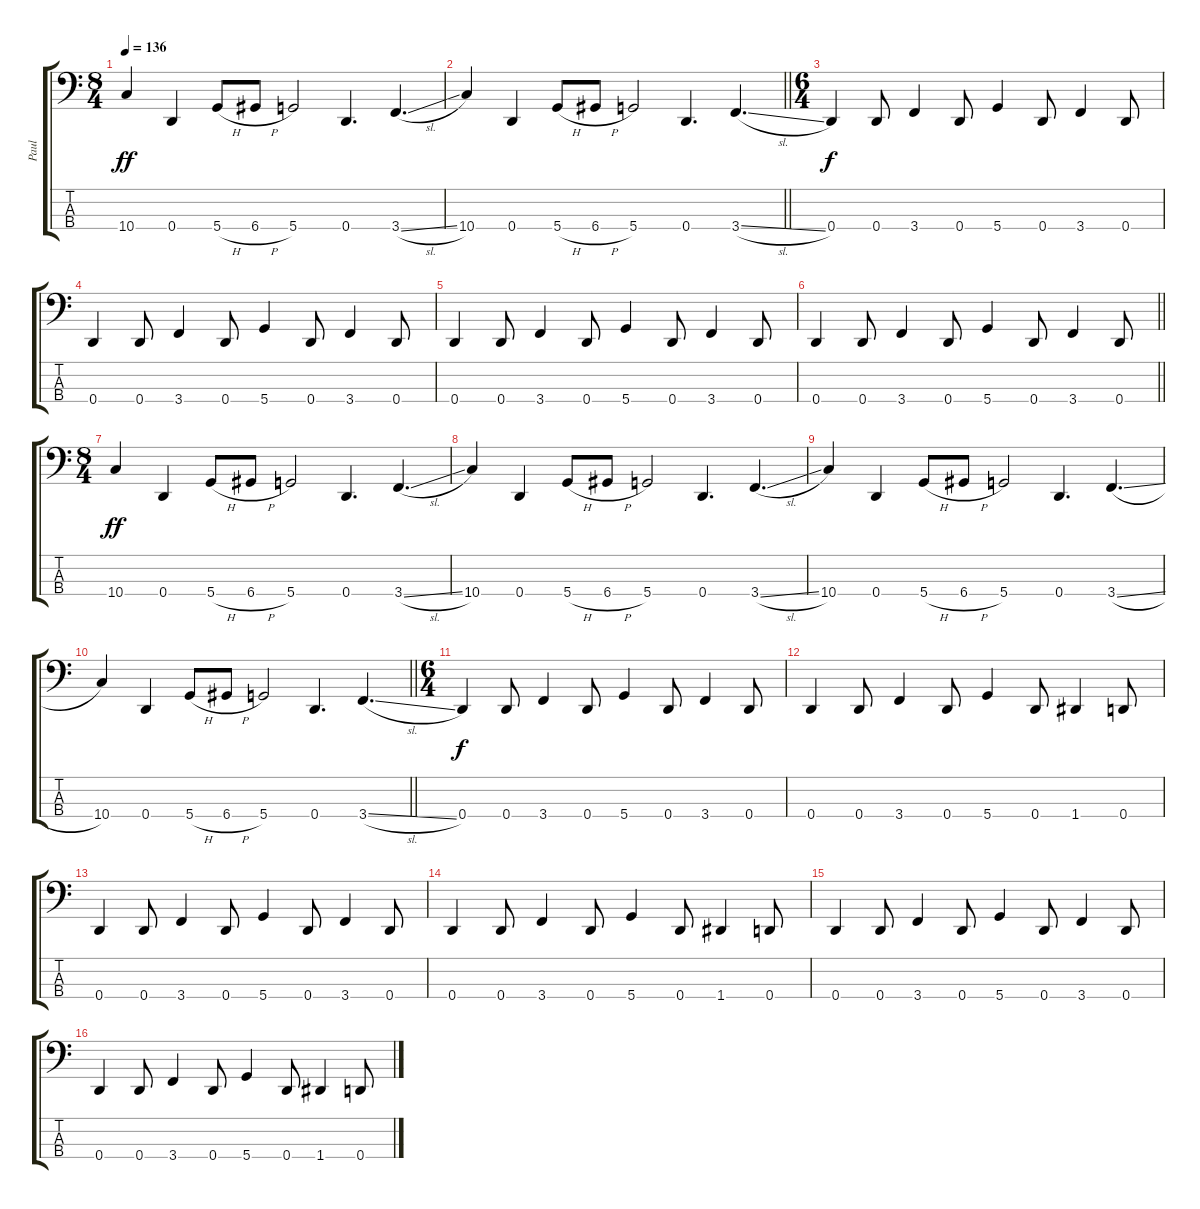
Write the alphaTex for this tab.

\track ("Paul" "Paul") {instrument electricbassfinger}
\staff {score tabs}
\tuning (G2 D2 A1 D1) {hide}
\ts (8 4)
\tempo 136
\clef f4
\ks c
10.4.4{dy ff} 0.4.4 5.4{h}.8 6.4{h}.8 5.4.2 0.4.4{d} 3.4{sl}.4{d} |
\barLineRight lightlight
10.4.4 0.4.4 5.4{h}.8 6.4{h}.8 5.4.2 0.4.4{d} 3.4{sl}.4{d} |
\ts (6 4)
\section ("" "")
0.4.4{dy f} 0.4.8 3.4.4 0.4.8 5.4.4 0.4.8 3.4.4 0.4.8 |
0.4.4 0.4.8 3.4.4 0.4.8 5.4.4 0.4.8 3.4.4 0.4.8 |
0.4.4 0.4.8 3.4.4 0.4.8 5.4.4 0.4.8 3.4.4 0.4.8 |
\barLineRight lightlight
0.4.4 0.4.8 3.4.4 0.4.8 5.4.4 0.4.8 3.4.4 0.4.8 |
\ts (8 4)
\section ("" "")
10.4.4{dy ff} 0.4.4 5.4{h}.8 6.4{h}.8 5.4.2 0.4.4{d} 3.4{sl}.4{d} |
10.4.4 0.4.4 5.4{h}.8 6.4{h}.8 5.4.2 0.4.4{d} 3.4{sl}.4{d} |
10.4.4 0.4.4 5.4{h}.8 6.4{h}.8 5.4.2 0.4.4{d} 3.4{sl}.4{d} |
\barLineRight lightlight
10.4.4 0.4.4 5.4{h}.8 6.4{h}.8 5.4.2 0.4.4{d} 3.4{sl}.4{d} |
\ts (6 4)
\section ("" "")
0.4.4{dy f} 0.4.8 3.4.4 0.4.8 5.4.4 0.4.8 3.4.4 0.4.8 |
0.4.4 0.4.8 3.4.4 0.4.8 5.4.4 0.4.8 1.4.4 0.4.8 |
0.4.4 0.4.8 3.4.4 0.4.8 5.4.4 0.4.8 3.4.4 0.4.8 |
0.4.4 0.4.8 3.4.4 0.4.8 5.4.4 0.4.8 1.4.4 0.4.8 |
0.4.4 0.4.8 3.4.4 0.4.8 5.4.4 0.4.8 3.4.4 0.4.8 |
0.4.4 0.4.8 3.4.4 0.4.8 5.4.4 0.4.8 1.4.4 0.4.8
